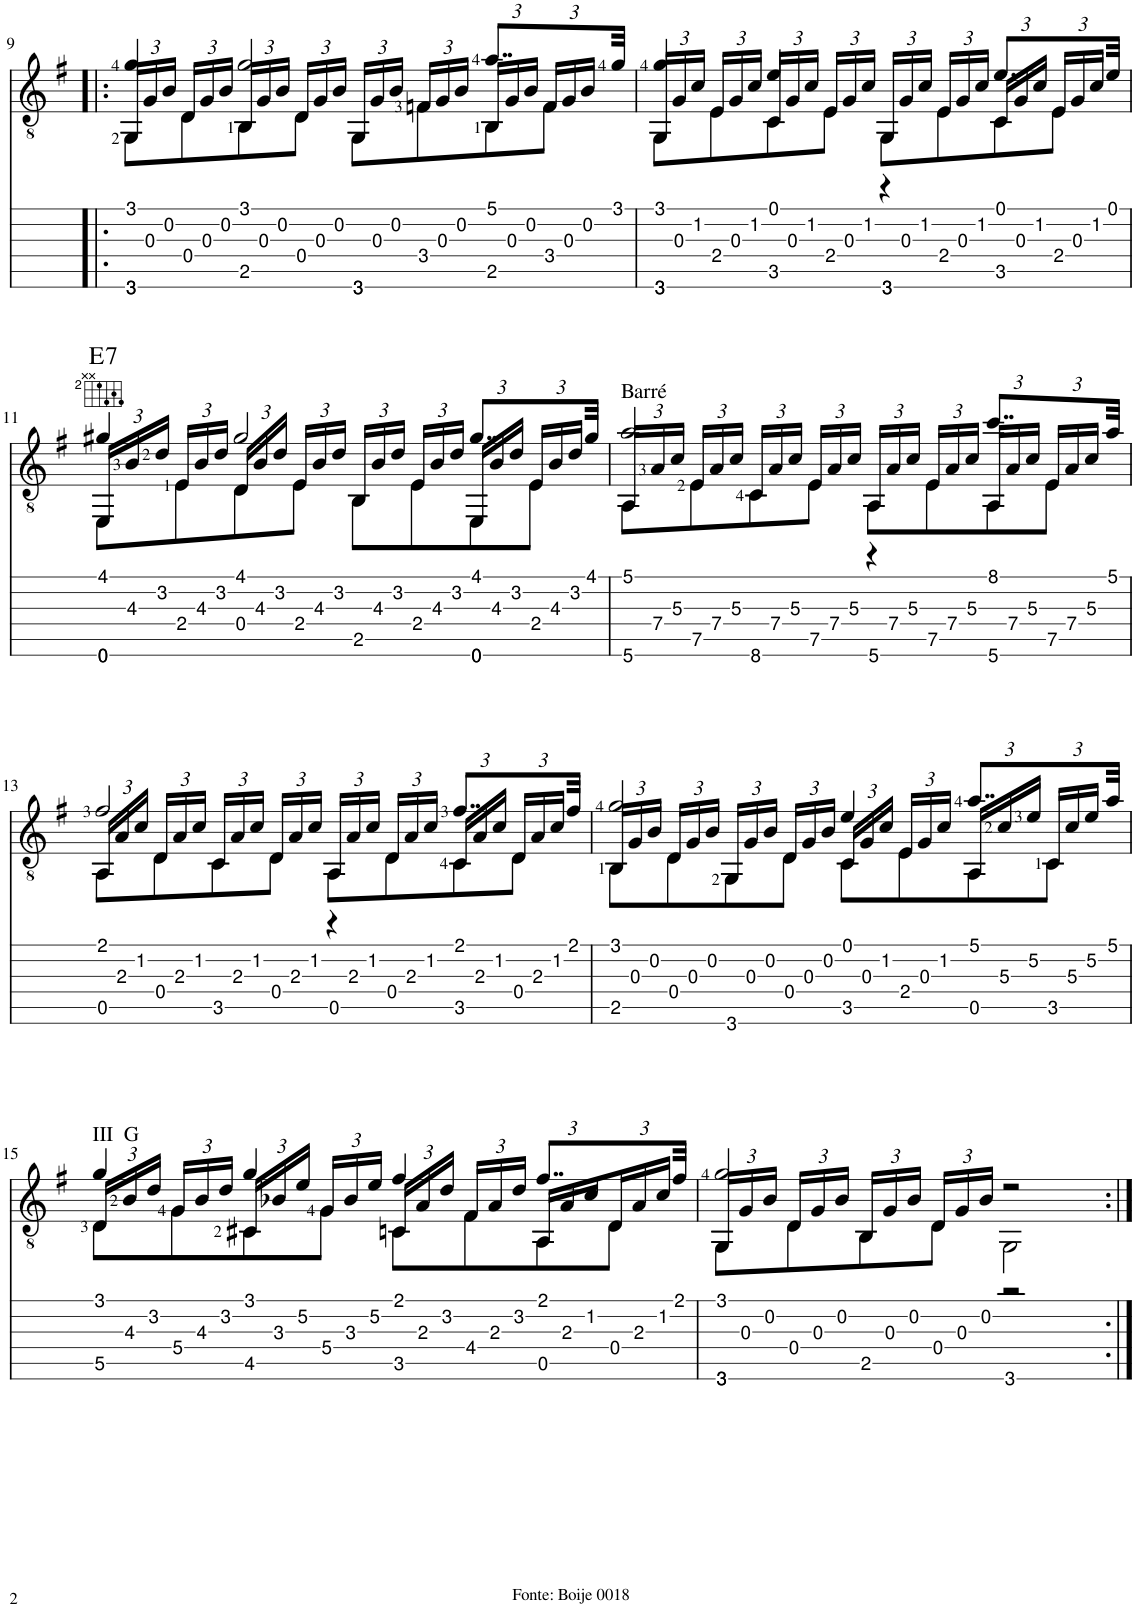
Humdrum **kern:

**kern	**kern	**harte
*part1	*part1	*part1
*staff2	*staff1	*
*I"Guitar	*	*
*I'Guit.	*	*
!!LO:PB:g=z
*	*clefGv2	*
*k[f#]	*k[f#]	*
*M4/4	*M4/4	*
*met(c)	*met(c)	*
*Xbrackettup	*Xbrackettup	*
=9!|:	=9!|:	=9!|:
*^	*^	*
*	*^	*	*^	*
24GGLL	8GGL	4g	24GG/LL	8GG\L	4g/	.
24G	.	.	24G/	.	.	.
24BJ	.	.	24B/JJ	.	.	.
24DL	8DJ	.	24D/LL	8D\	.	.
24G	.	.	24G/	.	.	.
24BJJ	.	.	24B/JJ	.	.	.
24BBLL	8BBL	2g	24BB/LL	8BB\	2g/	.
24G	.	.	24G/	.	.	.
24BJ	.	.	24B/JJ	.	.	.
24DL	8DJ	.	24D/LL	8D\J	.	.
24G	.	.	24G/	.	.	.
24BJJ	.	.	24B/JJ	.	.	.
24GGLL	8GGL	.	24GG/LL	8GG\L	.	.
24G	.	.	24G/	.	.	.
24BJ	.	.	24B/JJ	.	.	.
24FL	8FJ	.	24Fn/LL	8F\	.	.
24G	.	.	24G/	.	.	.
24BJJ	.	.	24B/JJ	.	.	.
24BBLL	8BBL	8..aL	24BB/LL	8BB\	8..a/L	.
24G	.	.	24G/	.	.	.
24BJ	.	.	24B/JJ	.	.	.
24FL	8FJ	.	24F/LL	8F\J	.	.
24G	.	.	24G/	.	.	.
24BJJ	.	.	24B/JJ	.	.	.
.	.	32gJkk	.	.	32g/Jkk	.
=10	=10	=10	=10	=10	=10	=10
24GGLL	8GGL	4g	24GG/LL	8GG\L	4g/	.
24G	.	.	24G/	.	.	.
24cJ	.	.	24c/JJ	.	.	.
24EL	8EJ	.	24E/LL	8E\	.	.
24G	.	.	24G/	.	.	.
24cJJ	.	.	24c/JJ	.	.	.
24CLL	8CL	4e	24C/LL	8C\	4e/	.
24G	.	.	24G/	.	.	.
24cJ	.	.	24c/JJ	.	.	.
24EL	8EJ	.	24E/LL	8E\J	.	.
24G	.	.	24G/	.	.	.
24cJJ	.	.	24c/JJ	.	.	.
24GGLL	8GGL	4r	24GG/LL	8GG\L	4r	.
24G	.	.	24G/	.	.	.
24cJ	.	.	24c/JJ	.	.	.
24EL	8EJ	.	24E/LL	8E\	.	.
24G	.	.	24G/	.	.	.
24cJJ	.	.	24c/JJ	.	.	.
24CLL	8CL	8..eL	24C/LL	8C\	8..e/L	.
24G	.	.	24G/	.	.	.
24cJ	.	.	24c/JJ	.	.	.
24EL	8EJ	.	24E/LL	8E\J	.	.
24G	.	.	24G/	.	.	.
24cJJ	.	.	24c/JJ	.	.	.
.	.	32eJkk	.	.	32e/Jkk	.
!!LO:LB:g=z	!!	!!
=11	=11	=11	=11	=11	=11	=11
!	!	!	!	!	!	!LO:H:kt=7
24EELL	8EEL	4g#	24EE/LL	8EE\L	4g#X/	E:7
24B	.	.	24B/	.	.	.
24dJ	.	.	24d/JJ	.	.	.
24EL	8EJ	.	24E/LL	8E\	.	.
24B	.	.	24B/	.	.	.
24dJJ	.	.	24d/JJ	.	.	.
24DLL	8DL	2g#	24D/LL	8D\	2g#/	.
24B	.	.	24B/	.	.	.
24dJ	.	.	24d/JJ	.	.	.
24EL	8EJ	.	24E/LL	8E\J	.	.
24B	.	.	24B/	.	.	.
24dJJ	.	.	24d/JJ	.	.	.
24BBLL	8BBL	.	24BB/LL	8BB\L	.	.
24B	.	.	24B/	.	.	.
24dJ	.	.	24d/JJ	.	.	.
24EL	8EJ	.	24E/LL	8E\	.	.
24B	.	.	24B/	.	.	.
24dJJ	.	.	24d/JJ	.	.	.
24EELL	8EEL	8..g#L	24EE/LL	8EE\	8..g#/L	.
24B	.	.	24B/	.	.	.
24dJ	.	.	24d/JJ	.	.	.
24EL	8EJ	.	24E/LL	8E\J	.	.
24B	.	.	24B/	.	.	.
24dJJ	.	.	24d/JJ	.	.	.
.	.	32g#Jkk	.	.	32g#/Jkk	.
=12	=12	=12	=12	=12	=12	=12
!	!	!	!LO:TX:a:t=Barré	!	!	!
24AALL	8AAL	2a	24AA/LL	8AA\L	2a/	.
24A	.	.	24A/	.	.	.
24cJ	.	.	24c/JJ	.	.	.
24EL	8EJ	.	24E/LL	8E\	.	.
24A	.	.	24A/	.	.	.
24cJJ	.	.	24c/JJ	.	.	.
24CLL	8CL	.	24C/LL	8C\	.	.
24A	.	.	24A/	.	.	.
24cJ	.	.	24c/JJ	.	.	.
24EL	8EJ	.	24E/LL	8E\J	.	.
24A	.	.	24A/	.	.	.
24cJJ	.	.	24c/JJ	.	.	.
24AALL	8AAL	4r	24AA/LL	8AA\L	4r	.
24A	.	.	24A/	.	.	.
24cJ	.	.	24c/JJ	.	.	.
24EL	8EJ	.	24E/LL	8E\	.	.
24A	.	.	24A/	.	.	.
24cJJ	.	.	24c/JJ	.	.	.
24AALL	8AAL	8..ccL	24AA/LL	8AA\	8..cc/L	.
24A	.	.	24A/	.	.	.
24cJ	.	.	24c/JJ	.	.	.
24EL	8EJ	.	24E/LL	8E\J	.	.
24A	.	.	24A/	.	.	.
24cJJ	.	.	24c/JJ	.	.	.
.	.	32aJkk	.	.	32a/Jkk	.
!!LO:LB:g=z	!!	!!
=13	=13	=13	=13	=13	=13	=13
24AALL	8AAL	2f#	24AA/LL	8AA\L	2f#/	.
24A	.	.	24A/	.	.	.
24cJ	.	.	24c/JJ	.	.	.
24DL	8DJ	.	24D/LL	8D\	.	.
24A	.	.	24A/	.	.	.
24cJJ	.	.	24c/JJ	.	.	.
24CLL	8CL	.	24C/LL	8C\	.	.
24A	.	.	24A/	.	.	.
24cJ	.	.	24c/JJ	.	.	.
24DL	8DJ	.	24D/LL	8D\J	.	.
24A	.	.	24A/	.	.	.
24cJJ	.	.	24c/JJ	.	.	.
24AALL	8AAL	4r	24AA/LL	8AA\L	4r	.
24A	.	.	24A/	.	.	.
24cJ	.	.	24c/JJ	.	.	.
24DL	8DJ	.	24D/LL	8D\	.	.
24A	.	.	24A/	.	.	.
24cJJ	.	.	24c/JJ	.	.	.
24CLL	8CL	8..f#L	24C/LL	8C\	8..f#/L	.
24A	.	.	24A/	.	.	.
24cJ	.	.	24c/JJ	.	.	.
24DL	8DJ	.	24D/LL	8D\J	.	.
24A	.	.	24A/	.	.	.
24cJJ	.	.	24c/JJ	.	.	.
.	.	32f#Jkk	.	.	32f#/Jkk	.
=14	=14	=14	=14	=14	=14	=14
24BBLL	8BBL	2g	24BB/LL	8BB\L	2g/	.
24G	.	.	24G/	.	.	.
24BJ	.	.	24B/JJ	.	.	.
24DL	8DJ	.	24D/LL	8D\	.	.
24G	.	.	24G/	.	.	.
24BJJ	.	.	24B/JJ	.	.	.
24GGLL	8GGL	.	24GG/LL	8GG\	.	.
24G	.	.	24G/	.	.	.
24BJ	.	.	24B/JJ	.	.	.
24DL	8DJ	.	24D/LL	8D\J	.	.
24G	.	.	24G/	.	.	.
24BJJ	.	.	24B/JJ	.	.	.
24CLL	8CL	4e	24C/LL	8C\L	4e/	.
24G	.	.	24G/	.	.	.
24cJ	.	.	24c/JJ	.	.	.
24EL	8EJ	.	24E/LL	8E\	.	.
24G	.	.	24G/	.	.	.
24cJJ	.	.	24c/JJ	.	.	.
24AALL	8AAL	8..aL	24AA/LL	8AA\	8..a/L	.
24c	.	.	24c/	.	.	.
24eJ	.	.	24e/JJ	.	.	.
24CL	8CJ	.	24C/LL	8C\J	.	.
24c	.	.	24c/	.	.	.
24eJJ	.	.	24e/JJ	.	.	.
.	.	32aJkk	.	.	32a/Jkk	.
!!LO:LB:g=z	!!	!!
=15	=15	=15	=15	=15	=15	=15
!	!	!	!LO:TX:a:t=III  G	!	!	!
24DLL	8DL	4g	24D/LL	8D\L	4g/	.
24B	.	.	24B/	.	.	.
24dJ	.	.	24d/JJ	.	.	.
24GL	8GJ	.	24G/LL	8G\	.	.
24B	.	.	24B/	.	.	.
24dJJ	.	.	24d/JJ	.	.	.
24C#LL	8C#L	4g	24C#X/LL	8C#\	4g/	.
24B-	.	.	24B-X/	.	.	.
24eJ	.	.	24e/JJ	.	.	.
24GL	8GJ	.	24G/LL	8G\J	.	.
24B-	.	.	24B-/	.	.	.
24eJJ	.	.	24e/JJ	.	.	.
24CLL	8CL	4f#	24Cn/LL	8C\L	4f#/	.
24A	.	.	24A/	.	.	.
24dJ	.	.	24d/JJ	.	.	.
24F#L	8F#J	.	24F#/LL	8F#\	.	.
24A	.	.	24A/	.	.	.
24dJJ	.	.	24d/JJ	.	.	.
24AALL	8AAL	8..f#L	24AA/LL	8AA\	8..f#/L	.
24A	.	.	24A/	.	.	.
24cJ	.	.	24c/	.	.	.
24DL	8DJ	.	24D/	8D\J	.	.
24A	.	.	24A/	.	.	.
24cJJ	.	.	24c/JJ	.	.	.
.	.	32f#Jkk	.	.	32f#/Jkk	.
=16	=16	=16	=16	=16	=16	=16
24GGLL	8GGL	2g	24GG/LL	8GG\L	2g/	.
24G	.	.	24G/	.	.	.
24BJ	.	.	24B/JJ	.	.	.
24DL	8DJ	.	24D/LL	8D\	.	.
24G	.	.	24G/	.	.	.
24BJJ	.	.	24B/JJ	.	.	.
24BBLL	8BBL	.	24BB/LL	8BB\	.	.
24G	.	.	24G/	.	.	.
24BJ	.	.	24B/JJ	.	.	.
24DL	8DJ	.	24D/LL	8D\J	.	.
24G	.	.	24G/	.	.	.
24BJJ	.	.	24B/JJ	.	.	.
2r	2GG	2r	2r	2GG\	2r	.
*v	*v	*v	*	*	*	*
*	*v	*v	*v	*
=:|!	=:|!	=:|!
*-	*-	*-
